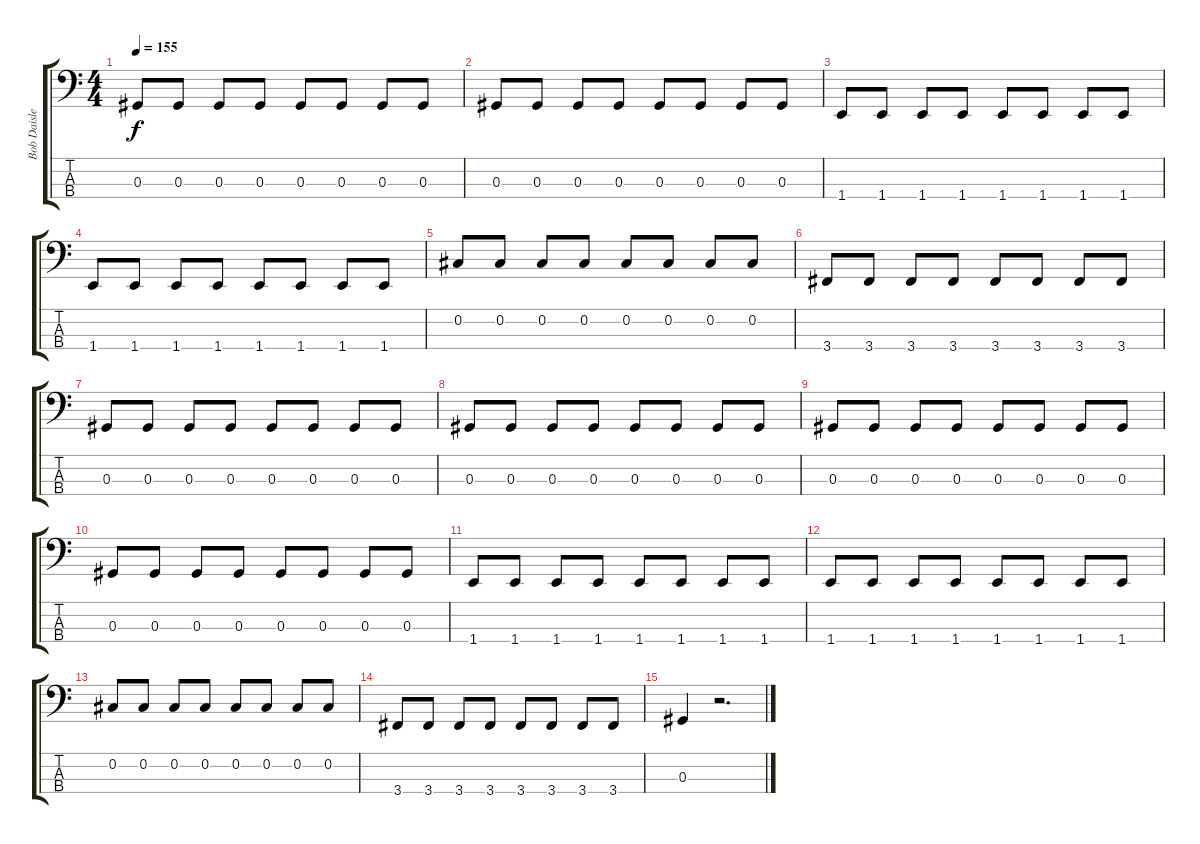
\track ("Bob Daisley" "Bob Daisle") {instrument electricbassfinger}
\staff {score tabs}
\tuning (Gb2 Db2 Ab1 Eb1) {hide}
\ts (4 4)
\tempo 155
\clef f4
\ks c
0.3.8{dy f} 0.3.8 0.3.8 0.3.8 0.3.8 0.3.8 0.3.8 0.3.8 |
0.3.8 0.3.8 0.3.8 0.3.8 0.3.8 0.3.8 0.3.8 0.3.8 |
1.4.8 1.4.8 1.4.8 1.4.8 1.4.8 1.4.8 1.4.8 1.4.8 |
1.4.8 1.4.8 1.4.8 1.4.8 1.4.8 1.4.8 1.4.8 1.4.8 |
0.2.8 0.2.8 0.2.8 0.2.8 0.2.8 0.2.8 0.2.8 0.2.8 |
3.4.8 3.4.8 3.4.8 3.4.8 3.4.8 3.4.8 3.4.8 3.4.8 |
0.3.8 0.3.8 0.3.8 0.3.8 0.3.8 0.3.8 0.3.8 0.3.8 |
0.3.8 0.3.8 0.3.8 0.3.8 0.3.8 0.3.8 0.3.8 0.3.8 |
0.3.8 0.3.8 0.3.8 0.3.8 0.3.8 0.3.8 0.3.8 0.3.8 |
0.3.8 0.3.8 0.3.8 0.3.8 0.3.8 0.3.8 0.3.8 0.3.8 |
1.4.8 1.4.8 1.4.8 1.4.8 1.4.8 1.4.8 1.4.8 1.4.8 |
1.4.8 1.4.8 1.4.8 1.4.8 1.4.8 1.4.8 1.4.8 1.4.8 |
0.2.8 0.2.8 0.2.8 0.2.8 0.2.8 0.2.8 0.2.8 0.2.8 |
3.4.8 3.4.8 3.4.8 3.4.8 3.4.8 3.4.8 3.4.8 3.4.8 |
0.3.4 r.2{d}
